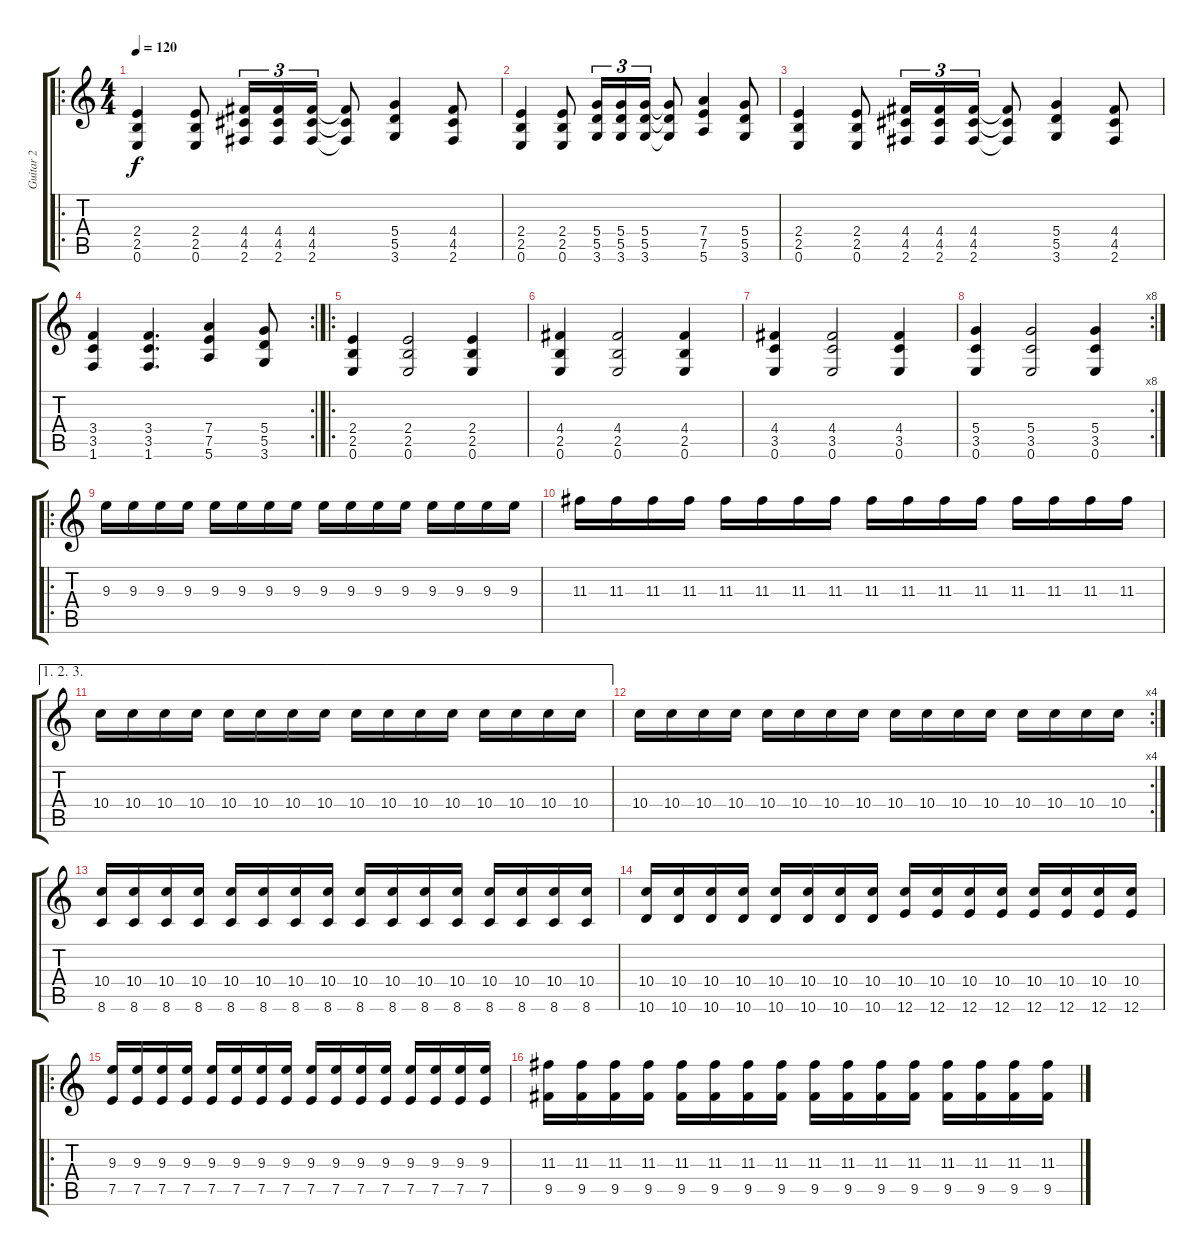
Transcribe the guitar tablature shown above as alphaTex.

\track ("Guitar 2" "Guitar 2") {instrument distortionguitar}
\staff {score tabs}
\tuning (E4 B3 G3 D3 A2 E2) {hide}
\ro
\ts (4 4)
\tempo 120
\clef g2
\ks c
(2.4 2.5 0.6).4{dy f} (2.4 2.5 0.6).8 (4.4 4.5 2.6).16{tu (3 2)} (4.4 4.5 2.6).16{tu (3 2)} (4.4 4.5 2.6).16{tu (3 2)} (4.4{t} 4.5{t} 2.6{t}).8 (5.4 5.5 3.6).4 (4.4 4.5 2.6).8 |
(2.4 2.5 0.6).4 (2.4 2.5 0.6).8 (5.4 5.5 3.6).16{tu (3 2)} (5.4 5.5 3.6).16{tu (3 2)} (5.4 5.5 3.6).16{tu (3 2)} (5.4{t} 5.5{t} 3.6{t}).8 (7.4 7.5 5.6).4 (5.4 5.5 3.6).8 |
(2.4 2.5 0.6).4 (2.4 2.5 0.6).8 (4.4 4.5 2.6).16{tu (3 2)} (4.4 4.5 2.6).16{tu (3 2)} (4.4 4.5 2.6).16{tu (3 2)} (4.4{t} 4.5{t} 2.6{t}).8 (5.4 5.5 3.6).4 (4.4 4.5 2.6).8 |
\rc 2
(3.4 3.5 1.6).4 (3.4 3.5 1.6).4{d} (7.4 7.5 5.6).4 (5.4 5.5 3.6).8 |
\ro
(2.4 2.5 0.6).4 (2.4 2.5 0.6).2 (2.4 2.5 0.6).4 |
(4.4 2.5 0.6).4 (4.4 2.5 0.6).2 (4.4 2.5 0.6).4 |
(4.4 3.5 0.6).4 (4.4 3.5 0.6).2 (4.4 3.5 0.6).4 |
\rc 8
(5.4 3.5 0.6).4 (5.4 3.5 0.6).2 (5.4 3.5 0.6).4 |
\ro
9.3.16 9.3.16 9.3.16 9.3.16 9.3.16 9.3.16 9.3.16 9.3.16 9.3.16 9.3.16 9.3.16 9.3.16 9.3.16 9.3.16 9.3.16 9.3.16 |
11.3.16 11.3.16 11.3.16 11.3.16 11.3.16 11.3.16 11.3.16 11.3.16 11.3.16 11.3.16 11.3.16 11.3.16 11.3.16 11.3.16 11.3.16 11.3.16 |
\ae (1 2 3)
10.4.16 10.4.16 10.4.16 10.4.16 10.4.16 10.4.16 10.4.16 10.4.16 10.4.16 10.4.16 10.4.16 10.4.16 10.4.16 10.4.16 10.4.16 10.4.16 |
\rc 4
10.4.16 10.4.16 10.4.16 10.4.16 10.4.16 10.4.16 10.4.16 10.4.16 10.4.16 10.4.16 10.4.16 10.4.16 10.4.16 10.4.16 10.4.16 10.4.16 |
(10.4 8.6).16 (10.4 8.6).16 (10.4 8.6).16 (10.4 8.6).16 (10.4 8.6).16 (10.4 8.6).16 (10.4 8.6).16 (10.4 8.6).16 (10.4 8.6).16 (10.4 8.6).16 (10.4 8.6).16 (10.4 8.6).16 (10.4 8.6).16 (10.4 8.6).16 (10.4 8.6).16 (10.4 8.6).16 |
(10.4 10.6).16 (10.4 10.6).16 (10.4 10.6).16 (10.4 10.6).16 (10.4 10.6).16 (10.4 10.6).16 (10.4 10.6).16 (10.4 10.6).16 (10.4 12.6).16 (10.4 12.6).16 (10.4 12.6).16 (10.4 12.6).16 (10.4 12.6).16 (10.4 12.6).16 (10.4 12.6).16 (10.4 12.6).16 |
\ro
(9.3 7.5).16 (9.3 7.5).16 (9.3 7.5).16 (9.3 7.5).16 (9.3 7.5).16 (9.3 7.5).16 (9.3 7.5).16 (9.3 7.5).16 (9.3 7.5).16 (9.3 7.5).16 (9.3 7.5).16 (9.3 7.5).16 (9.3 7.5).16 (9.3 7.5).16 (9.3 7.5).16 (9.3 7.5).16 |
(11.3 9.5).16 (11.3 9.5).16 (11.3 9.5).16 (11.3 9.5).16 (11.3 9.5).16 (11.3 9.5).16 (11.3 9.5).16 (11.3 9.5).16 (11.3 9.5).16 (11.3 9.5).16 (11.3 9.5).16 (11.3 9.5).16 (11.3 9.5).16 (11.3 9.5).16 (11.3 9.5).16 (11.3 9.5).16
